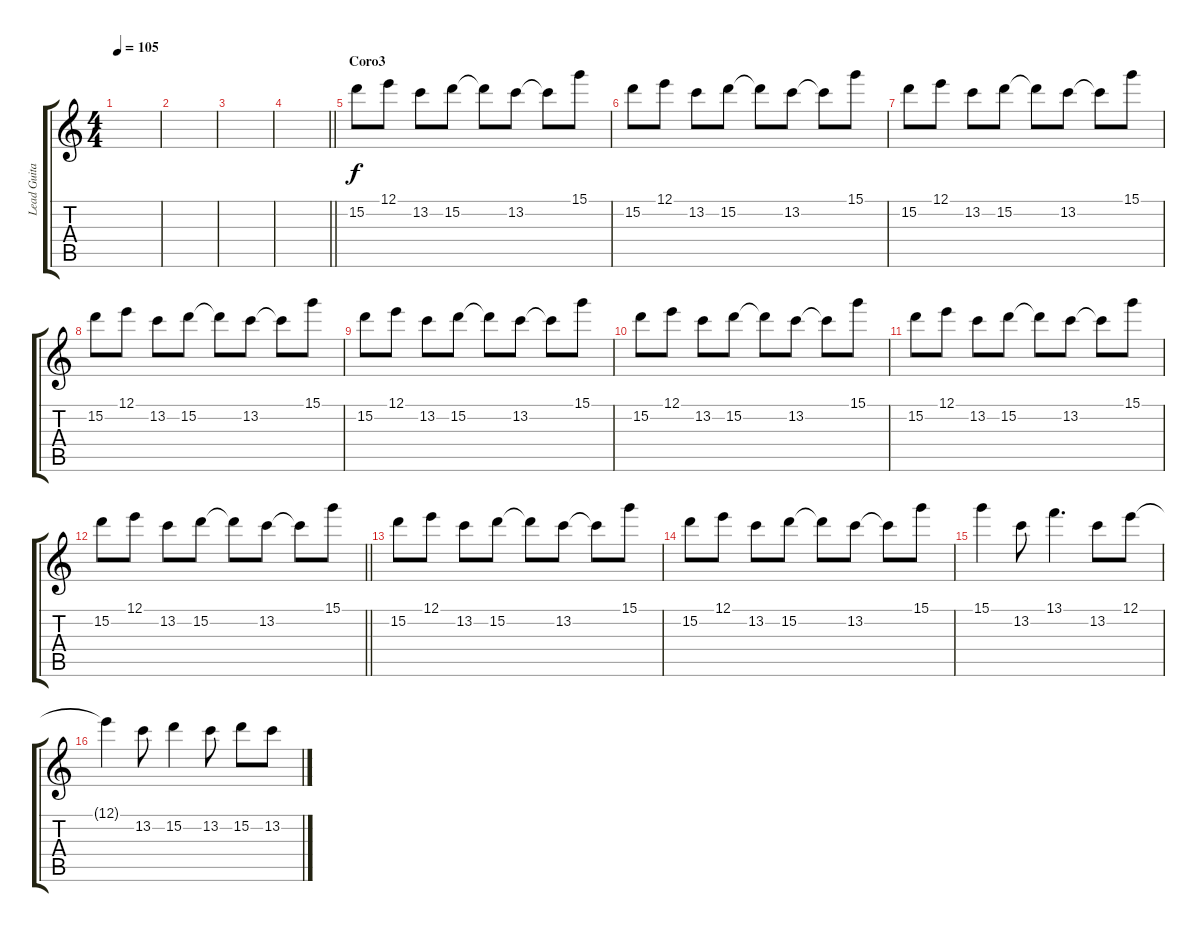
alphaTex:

\track ("Lead Guitar" "Lead Guita") {instrument overdrivenguitar}
\staff {score tabs}
\tuning (E4 B3 G3 D3 A2 E2) {hide}
\ts (4 4)
\tempo 105
\clef g2
\ks c
|
|
|
\barLineRight lightlight
|
\section ("" "Coro3")
15.2.8{dy f} 12.1.8 13.2.8 15.2.8 15.2{t}.8 13.2.8 13.2{t}.8 15.1.8 |
15.2.8 12.1.8 13.2.8 15.2.8 15.2{t}.8 13.2.8 13.2{t}.8 15.1.8 |
15.2.8 12.1.8 13.2.8 15.2.8 15.2{t}.8 13.2.8 13.2{t}.8 15.1.8 |
15.2.8 12.1.8 13.2.8 15.2.8 15.2{t}.8 13.2.8 13.2{t}.8 15.1.8 |
15.2.8 12.1.8 13.2.8 15.2.8 15.2{t}.8 13.2.8 13.2{t}.8 15.1.8 |
15.2.8 12.1.8 13.2.8 15.2.8 15.2{t}.8 13.2.8 13.2{t}.8 15.1.8 |
15.2.8 12.1.8 13.2.8 15.2.8 15.2{t}.8 13.2.8 13.2{t}.8 15.1.8 |
\barLineRight lightlight
15.2.8 12.1.8 13.2.8 15.2.8 15.2{t}.8 13.2.8 13.2{t}.8 15.1.8 |
15.2.8 12.1.8 13.2.8 15.2.8 15.2{t}.8 13.2.8 13.2{t}.8 15.1.8 |
15.2.8 12.1.8 13.2.8 15.2.8 15.2{t}.8 13.2.8 13.2{t}.8 15.1.8 |
15.1.4 13.2.8 13.1.4{d} 13.2.8 12.1.8 |
12.1{t}.4 13.2.8 15.2.4 13.2.8 15.2.8 13.2.8
